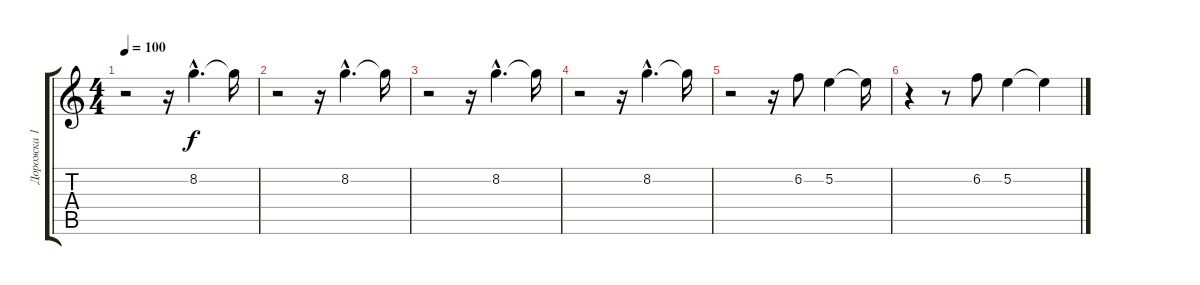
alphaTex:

\track ("Дорожка 1" "Дорожка 1") {instrument electricguitarjazz}
\staff {score tabs}
\tuning (E4 B3 G3 D3 A2 E2) {hide}
\ts (4 4)
\tempo 100
\clef g2
\ks c
r.2{dy f} r.16 8.2{hac}.4{d instrument guitarharmonics} 8.2{t}.16 |
r.2 r.16 8.2{hac}.4{d instrument guitarharmonics} 8.2{t}.16 |
r.2 r.16 8.2{hac}.4{d instrument guitarharmonics} 8.2{t}.16 |
r.2 r.16 8.2{hac}.4{d instrument guitarharmonics} 8.2{t}.16 |
r.2 r.16 6.2.8{instrument guitarharmonics} 5.2.4{instrument guitarharmonics} 5.2{t}.16 |
r.4 r.8 6.2.8{instrument guitarharmonics} 5.2.4{instrument guitarharmonics} 5.2{t}.4
